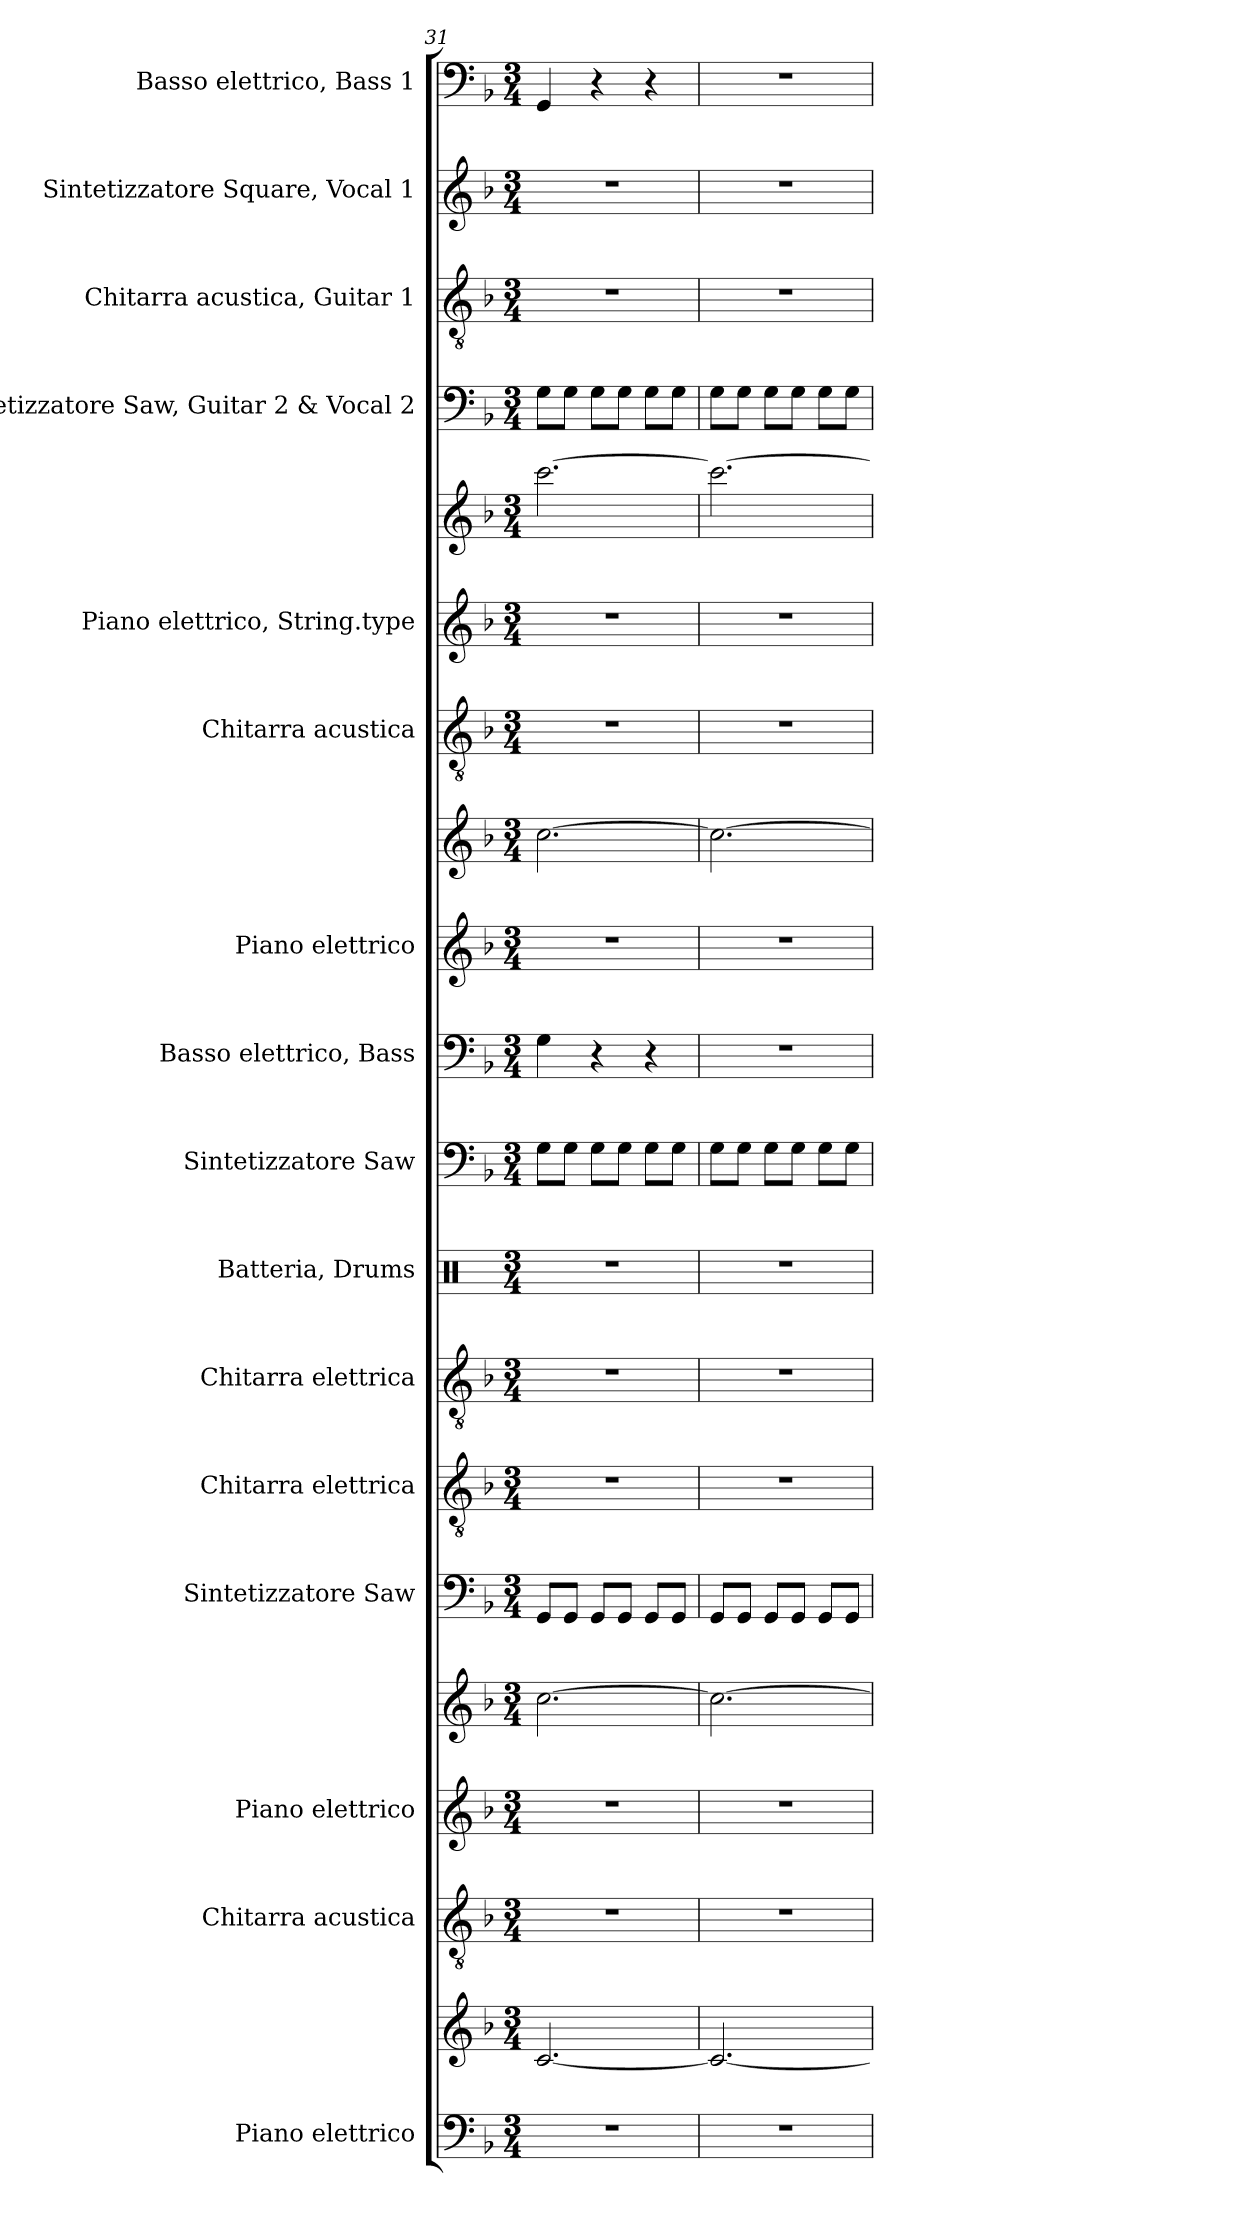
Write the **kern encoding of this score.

**kern	**kern	**kern	**kern	**kern	**kern	**kern	**kern	**kern	**kern	**kern	**kern	**kern	**kern	**kern	**kern	**kern	**kern	**kern	**kern
*part16	*part16	*part15	*part14	*part14	*part13	*part12	*part11	*part10	*part9	*part8	*part7	*part7	*part6	*part5	*part5	*part4	*part3	*part2	*part1
*staff20	*staff19	*staff18	*staff17	*staff16	*staff15	*staff14	*staff13	*staff12	*staff11	*staff10	*staff9	*staff8	*staff7	*staff6	*staff5	*staff4	*staff3	*staff2	*staff1
*I"Piano elettrico	*	*I"Chitarra acustica	*I"Piano elettrico	*	*I"Sintetizzatore Saw	*I"Chitarra elettrica	*I"Chitarra elettrica	*I"Batteria,  Drums	*I"Sintetizzatore Saw	*I"Basso elettrico,  Bass	*I"Piano elettrico	*	*I"Chitarra acustica	*I"Piano elettrico,  String.type	*	*I"Sintetizzatore Saw,  Guitar 2 &amp; Vocal 2	*I"Chitarra acustica,  Guitar 1	*I"Sintetizzatore Square,  Vocal 1	*I"Basso elettrico,  Bass 1
*	*	*	*	*	*I'Sint.	*I'Chit. el.	*I'Chit. el.	*I'Batt.	*I'Sint.	*I'B. el.	*	*	*	*	*	*I'Sint.	*	*I'Sint.	*I'B. el.
*clefF4	*clefG2	*clefGv2	*clefG2	*clefG2	*clefF4	*clefGv2	*clefGv2	*clefX	*clefF4	*clefF4	*clefG2	*clefG2	*clefGv2	*clefG2	*clefG2	*clefF4	*clefGv2	*clefG2	*clefF4
*	*	*	*	*	*	*	*	*	*	*ITrd7c12	*	*	*	*	*	*	*	*	*ITrd7c12
*k[b-]	*k[b-]	*k[b-]	*k[b-]	*k[b-]	*k[b-]	*k[b-]	*k[b-]	*k[]	*k[b-]	*k[b-]	*k[b-]	*k[b-]	*k[b-]	*k[b-]	*k[b-]	*k[b-]	*k[b-]	*k[b-]	*k[b-]
*M3/4	*M3/4	*M3/4	*M3/4	*M3/4	*M3/4	*M3/4	*M3/4	*M3/4	*M3/4	*M3/4	*M3/4	*M3/4	*M3/4	*M3/4	*M3/4	*M3/4	*M3/4	*M3/4	*M3/4
=31	=31	=31	=31	=31	=31	=31	=31	=31	=31	=31	=31	=31	=31	=31	=31	=31	=31	=31	=31
2.r	[2.c/	2.r	2.r	[2.cc\	8GG/L	2.r	2.r	2.r	8G\L	4GG\	2.r	[2.cc\	2.r	2.r	[2.ccc\	8G\L	2.r	2.r	4GGG/
.	.	.	.	.	8GG/J	.	.	.	8G\J	.	.	.	.	.	.	8G\J	.	.	.
.	.	.	.	.	8GG/L	.	.	.	8G\L	4r	.	.	.	.	.	8G\L	.	.	4r
.	.	.	.	.	8GG/J	.	.	.	8G\J	.	.	.	.	.	.	8G\J	.	.	.
.	.	.	.	.	8GG/L	.	.	.	8G\L	4r	.	.	.	.	.	8G\L	.	.	4r
.	.	.	.	.	8GG/J	.	.	.	8G\J	.	.	.	.	.	.	8G\J	.	.	.
!!LO:PB:g=z
=32	=32	=32	=32	=32	=32	=32	=32	=32	=32	=32	=32	=32	=32	=32	=32	=32	=32	=32	=32
2.r	2.c/_	2.r	2.r	2.cc\_	8GG/L	2.r	2.r	2.r	8G\L	2.r	2.r	2.cc\_	2.r	2.r	2.ccc\_	8G\L	2.r	2.r	2.r
.	.	.	.	.	8GG/J	.	.	.	8G\J	.	.	.	.	.	.	8G\J	.	.	.
.	.	.	.	.	8GG/L	.	.	.	8G\L	.	.	.	.	.	.	8G\L	.	.	.
.	.	.	.	.	8GG/J	.	.	.	8G\J	.	.	.	.	.	.	8G\J	.	.	.
.	.	.	.	.	8GG/L	.	.	.	8G\L	.	.	.	.	.	.	8G\L	.	.	.
.	.	.	.	.	8GG/J	.	.	.	8G\J	.	.	.	.	.	.	8G\J	.	.	.
=	=	=	=	=	=	=	=	=	=	=	=	=	=	=	=	=	=	=	=
*-	*-	*-	*-	*-	*-	*-	*-	*-	*-	*-	*-	*-	*-	*-	*-	*-	*-	*-	*-
